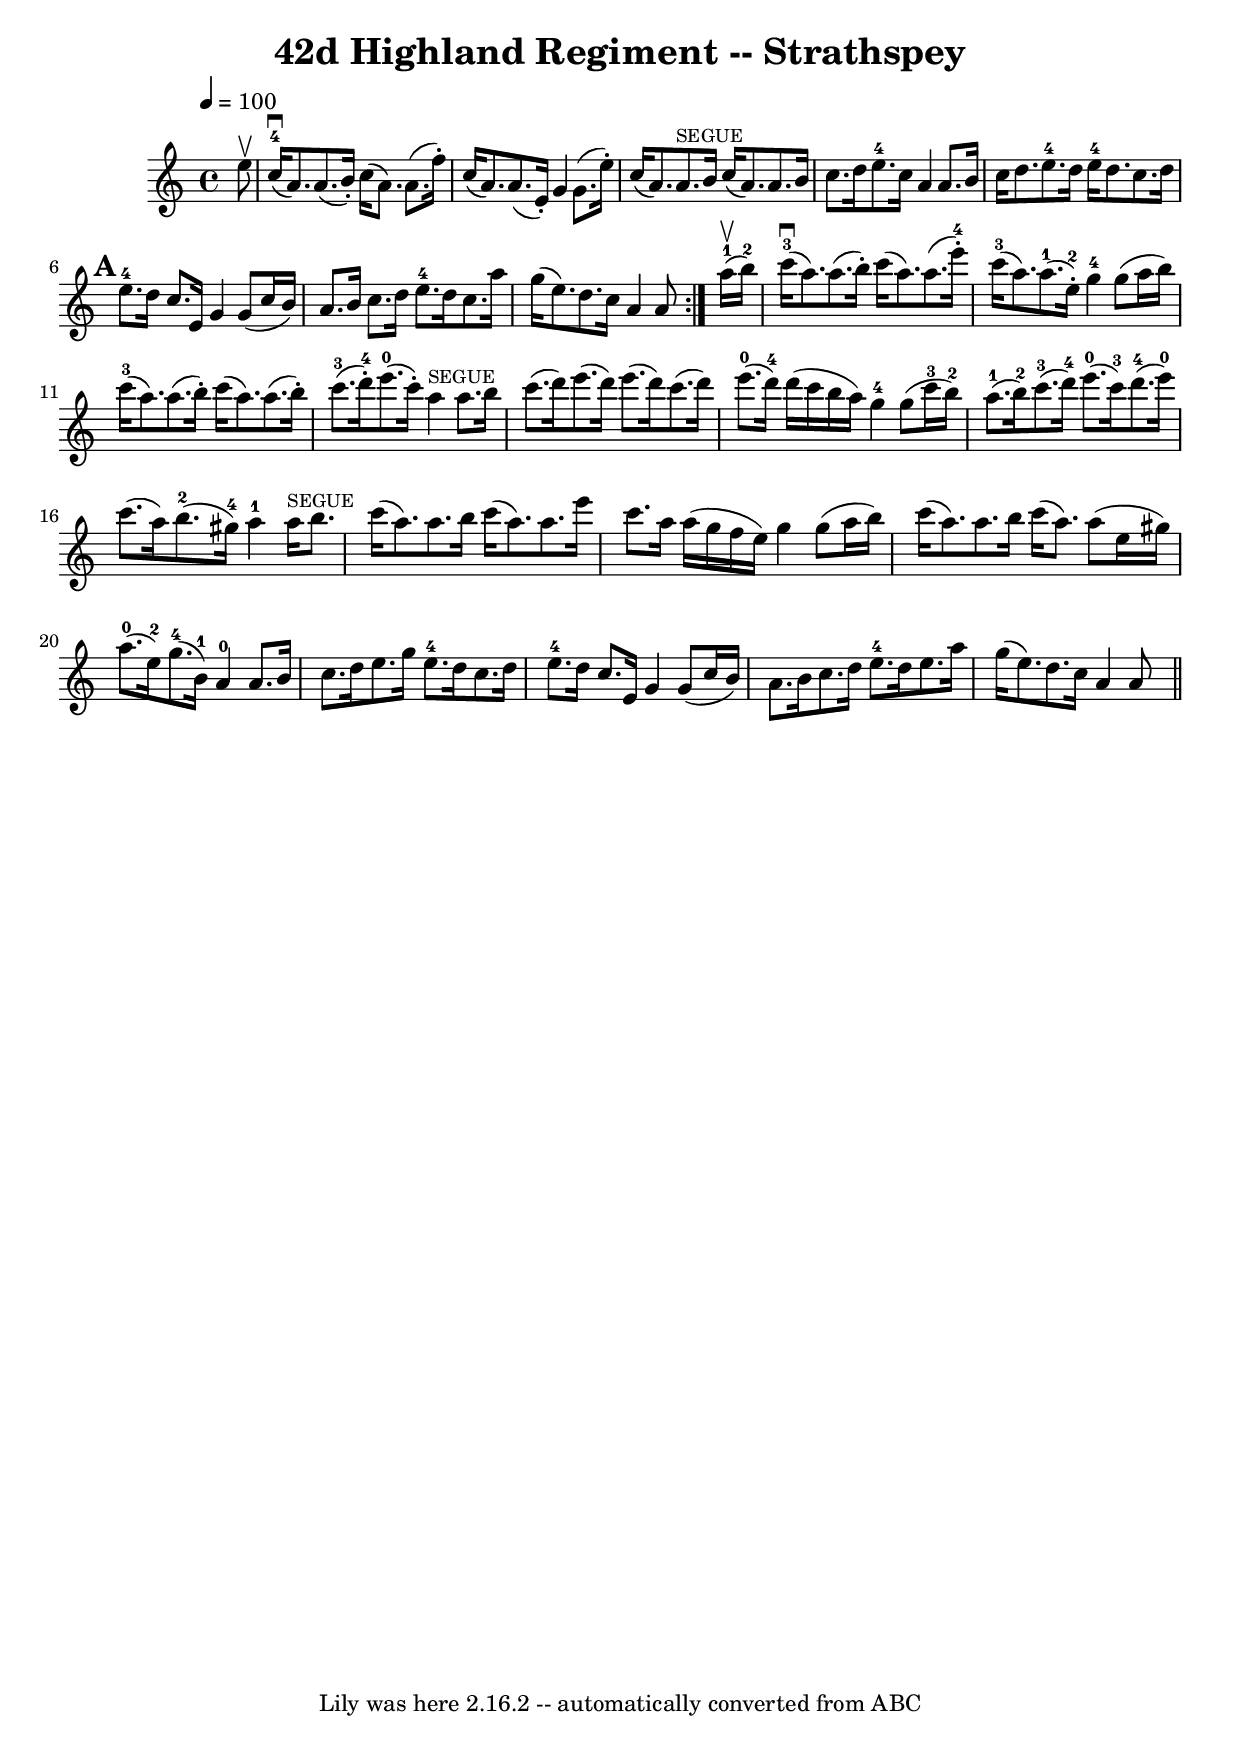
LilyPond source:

\version "2.16.2"
\include "Mammoth.ily"
\header {
  %% book = "Ryan's Mammoth Collection"
  crossRefNumber = "1"
  footnotes = "\\\\161 962"
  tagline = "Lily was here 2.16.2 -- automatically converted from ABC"
  title = "42d Highland Regiment -- Strathspey"

}
voicedefault =  {
  \override Staff.TimeSignature #'style = #'C
  \override Score.SpacingSpanner #'common-shortest-duration = #(ly:make-moment 1 2)
  \time 4/4
  \tempo 4=100
  
  \key a \minor
  \partial 8
  
  \repeat volta 2 {

    e''8^\upbow |
    c''16-4[(^\downbow a'8.) a'8. (b'16-.)] c''16 (a'8.) a'8. (f''16-.) |
    c''16[(a'8.) a'8. (e'16-.)] g'4 g'8. (e''16-.) |
    c''16[(a'8.) a'8.^\segue b'16] c''16[(a'8.) a'8. b'16] |
    c''8.[d''16 e''8.-4 c''16] a'4 a'8. b'16 |
    c''16[d''8. e''8.-4 d''16] e''16-4[d''8. c''8. d''16] |
    \mark \default
    e''8.-4[d''16] c''8.[e'16] g'4 g'8(c''16 b'16)  |
    a'8. b'16 c''8. d''16 e''8.-4[d''16 c''8. a''16] |
    g''16[(e''8.) d''8. c''16] a'4 a'8
    
  }
  a''16-1^\upbow(b''16-2) |
  c'''16-3[(^\downbow a''8.) a''8. (b''16-.)] c'''16[(a''8.) a''8. (e'''16-4-.)] |
  c'''16-3[(a''8.) a''8.-1(e''16-2-.)] g''4-4 g''8 (a''16 b''16) |
  c'''16-3[(a''8.) a''8. (b''16-.)] c'''16[(a''8.) a''8. (b''16-.)] |
  c'''8.-3[(d'''16-4-.) e'''8.-0(c'''16-.)] a''4^\segue a''8. b''16 |
  c'''8.[(d'''16) e'''8. (d'''16)] e'''8.[(d'''16) c'''8. (d'''16)] |
  e'''8.-0(d'''16-4) d'''16 (c'''16 b''16 a''16) g''4-4 g''8 (c'''16-3 b''16-2) |
  a''8.-1[(b''16-2) c'''8.-3(d'''16-4)] e'''8.-0[(c'''16-3) d'''8.-4(e'''16-0)] |
  c'''8.[(a''16) b''8.-2(gis''16-4)] a''4-1 a''16^\segue b''8. |
  c'''16[(a''8.) a''8. b''16] c'''16[(a''8.) a''8. e'''16] |
  c'''8. a''16 a''16 (g''16 f''16 e''16) g''4 g''8 (a''16 b''16) |
  c'''16[(a''8.) a''8. b''16] c'''16 (a''8.) a''8 (e''16 gis''16) |
  a''8.-0[(e''16-2) g''8.-4(b'16-1)] a'4-0 a'8. b'16 |
  c''8.[d''16 e''8. g''16] e''8.-4[d''16 c''8. d''16] |
  e''8.-4 d''16 c''8. e'16 g'4 g'8 (c''16 b'16) |
  a'8.[b'16 c''8. d''16] e''8.-4[d''16 e''8. a''16] |
  g''16[(e''8.) d''8. c''16] a'4 a'8 s8 | \bar "||"

}

\score{
  <<
    \context Staff="default"
    {
      \voicedefault
      
    }
  >>
  \layout {
    
  }
  \midi {
  }

}
